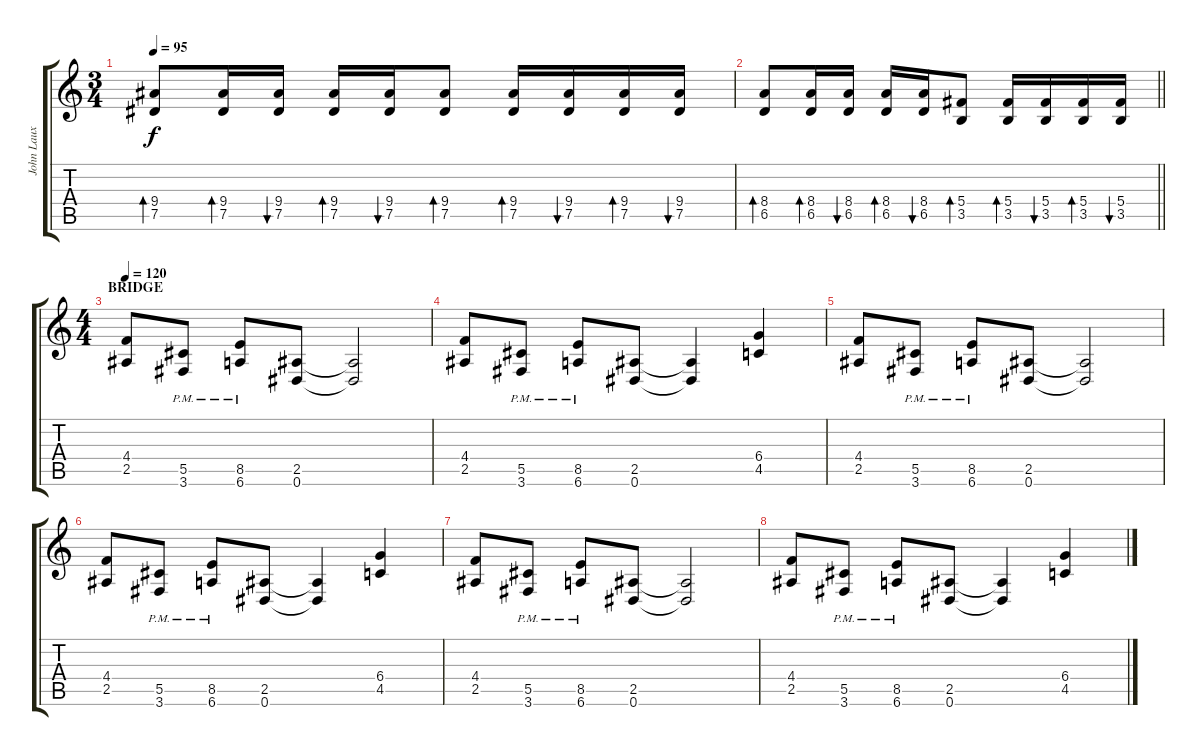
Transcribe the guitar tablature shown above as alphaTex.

\track ("John Laux" "John Laux") {instrument distortionguitar}
\staff {score tabs}
\tuning (Eb4 Bb3 Gb3 Db3 Ab2 Eb2) {hide}
\ts (3 4)
\tempo 95
\clef g2
\ks c
(9.4 7.5).8{bd 60 dy f} (9.4 7.5).16{bd 120} (9.4 7.5).16{bu 120} (9.4 7.5).16{bd 120} (9.4 7.5).16{bu 120} (9.4 7.5).8{bd 60} (9.4 7.5).16{bd 120} (9.4 7.5).16{bu 120} (9.4 7.5).16{bd 120} (9.4 7.5).16{bu 120} |
\barLineRight lightlight
(8.4 6.5).8{bd 60} (8.4 6.5).16{bd 120} (8.4 6.5).16{bu 120} (8.4 6.5).16{bd 120} (8.4 6.5).16{bu 120} (5.4 3.5).8{bd 60} (5.4 3.5).16{bd 120} (5.4 3.5).16{bu 120} (5.4 3.5).16{bd 120} (5.4 3.5).16{bu 120} |
\ts (4 4)
\section ("" "BRIDGE")
\tempo 120
(4.4 2.5).8 (5.5{pm} 3.6{pm}).8 (8.5{pm} 6.6{pm}).8 (2.5 0.6).8 (2.5{t} 0.6{t}).2 |
(4.4 2.5).8 (5.5{pm} 3.6{pm}).8 (8.5{pm} 6.6{pm}).8 (2.5 0.6).8 (2.5{t} 0.6{t}).4 (6.4 4.5).4 |
(4.4 2.5).8 (5.5{pm} 3.6{pm}).8 (8.5{pm} 6.6{pm}).8 (2.5 0.6).8 (2.5{t} 0.6{t}).2 |
(4.4 2.5).8 (5.5{pm} 3.6{pm}).8 (8.5{pm} 6.6{pm}).8 (2.5 0.6).8 (2.5{t} 0.6{t}).4 (6.4 4.5).4 |
(4.4 2.5).8 (5.5{pm} 3.6{pm}).8 (8.5{pm} 6.6{pm}).8 (2.5 0.6).8 (2.5{t} 0.6{t}).2 |
(4.4 2.5).8 (5.5{pm} 3.6{pm}).8 (8.5{pm} 6.6{pm}).8 (2.5 0.6).8 (2.5{t} 0.6{t}).4 (6.4 4.5).4
